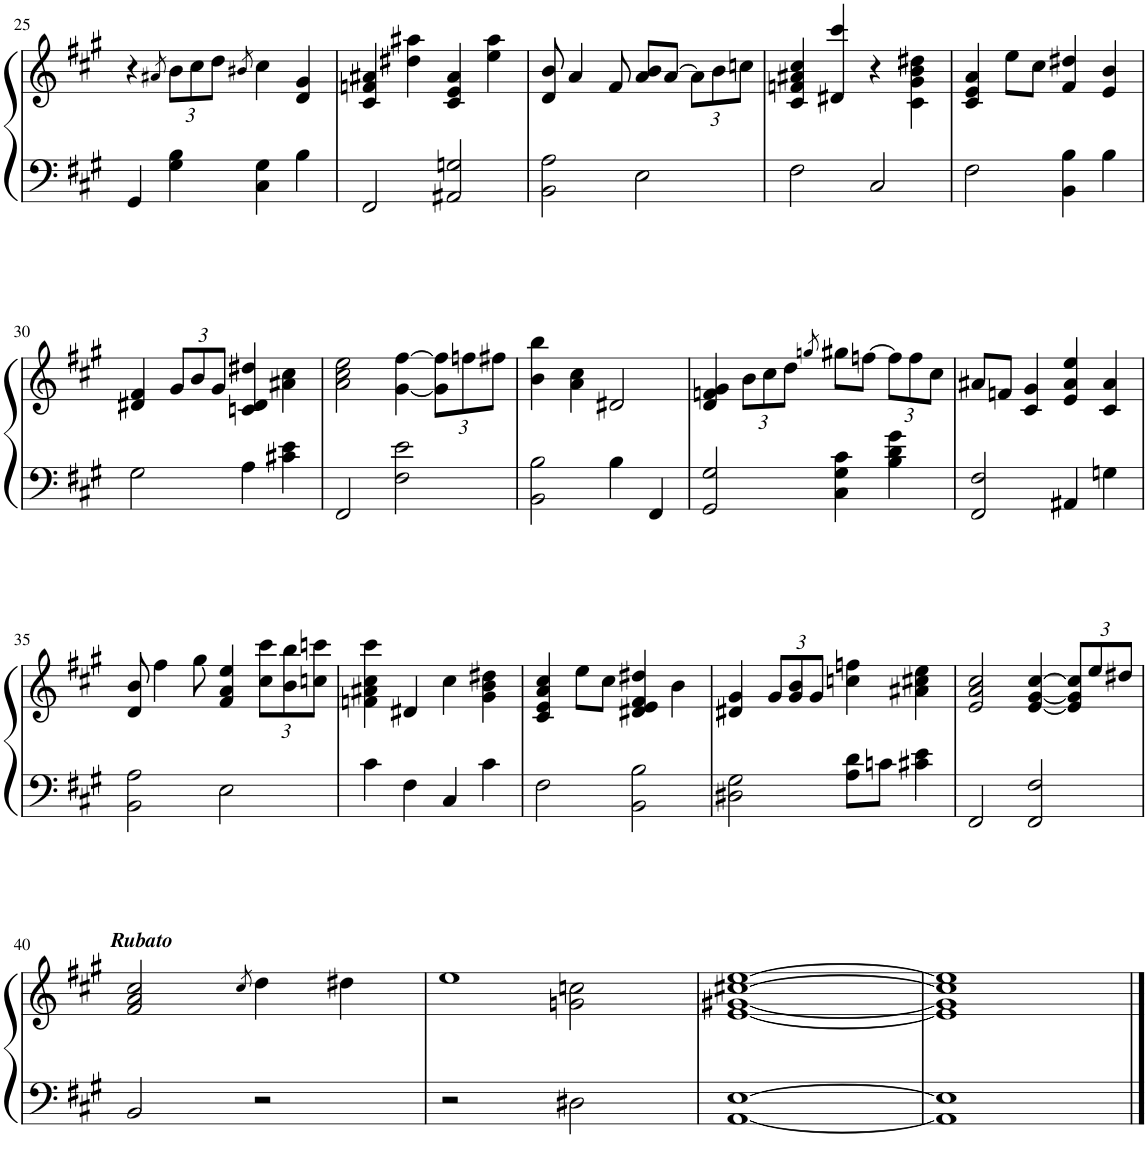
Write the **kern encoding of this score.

**kern	**kern
*part1	*part1
*staff2	*staff1
*I"Piano	*
*I'Pno	*
!!LO:PB:g=z
*clefF4	*clefG2
*k[f#c#g#]	*k[f#c#g#]
*M4/4	*M4/4
=25	=25
4GG#/	4r
.	8qa#X/
*	*Xbrackettup
4G#\ 4B\	12b\L
.	12cc#\
.	12dd\J
.	8qb#X/
4C#\ 4G#\	4cc#\
4B\	4d/ 4g#/
=26	=26
2FF#/	4c#/ 4fn/ 4a#X/
.	4dd#X\ 4aa#X\
2AA#X/ 2Gn/	4c#/ 4e/ 4a#/
.	4ee\ 4aa#\
=27	=27
2BB\ 2A\	8d/ 8b/
.	4a/
.	8f#/
2E\	8a/ 8b/L
.	[8a/J
.	12a\L]
.	12b\
.	12ccn\J
=28	=28
2F#\	4c#/ 4fn/ 4a#X/ 4cc#/
.	4d#X/ 4ccc#/
2C#/	4r
.	4c#\ 4g#\ 4b\ 4dd#X\
=29	=29
2F#\	4c#/ 4e/ 4a/
.	8ee\L
.	8cc#\J
4BB\ 4B\	4f#/ 4dd#X/
4B\	4e/ 4b/
!!LO:LB:g=z
=30	=30
2G#\	4d#X/ 4f#/
.	12g#/L
.	12b/
.	12g#/J
4A\	4cn/ 4d#/ 4dd#X/
4c#X\ 4e\	4a#X\ 4cc#\
=31	=31
2FF#/	2a\ 2cc#\ 2ee\
2F#\ 2e\	[4g#\ [4ff#\
.	12g#\] 12ff#\]L
.	12ffn\
.	12ff#X\J
=32	=32
2BB\ 2B\	4b\ 4bb\
.	4a\ 4cc#\
4B\	2d#X/
4FF#/	.
=33	=33
2GG#/ 2G#/	4d/ 4fn/ 4g#/
.	12b\L
.	12cc#\
.	12dd\J
.	8qggn/
4C#\ 4G#\ 4c#\	8gg#X\L
.	[8ffn\J
4B\ 4d\ 4g#\	12ff\L]
.	12ff\
.	12cc#\J
=34	=34
2FF#/ 2F#/	8a#X/L
.	8fn/J
.	4c#/ 4g#/
4AA#X/	4e/ 4a#/ 4ee/
4Gn\	4c#/ 4a#/
!!LO:LB:g=z
=35	=35
2BB\ 2A\	8d/ 8b/
.	4ff#\
.	8gg#\
2E\	4f#/ 4a/ 4ee/
.	12cc#\ 12ccc#\L
.	12b\ 12bb\
.	12ccn\ 12cccn\J
=36	=36
4c#\	4fn\ 4a#X\ 4cc#\ 4ccc#\
4F#\	4d#X/
4C#/	4cc#\
4c#\	4g#\ 4b\ 4dd#X\
=37	=37
2F#\	4c#/ 4e/ 4a/ 4cc#/
.	8ee\L
.	8cc#\J
2BB\ 2B\	4d#X/ 4e/ 4f#/ 4dd#X/
.	4b\
=38	=38
2D#X\ 2G#\	4d#X/ 4g#/
.	12g#/L
.	12g#/ 12b/
.	12g#/J
8A\ 8d\L	4ccn\ 4ffn\
8cn\J	.
4c#X\ 4e\	4a#X\ 4cc#X\ 4ee\
=39	=39
2FF#/	2e/ 2a/ 2cc#/
2FF#/ 2F#/	[4e/ [4g#/ [4cc#/
.	12e/] 12g#/] 12cc#/]L
.	12ee/
.	12dd#X/J
!!LO:LB:g=z
=40	=40
!	!LO:TX:a:Bi:t=Rubato
2BB/	2f#/ 2a/ 2cc#/
.	8qcc#/
2r	4dd\
.	4dd#X\
=41	=41
*	*^
2r	1ee	2ryy
2D#X\	.	2gn\ 2ccn\
*	*v	*v
=42	=42
[1AA [1E	[1e [1g#X [1cc#X [1ee
=43	=43
1AA] 1E]	1e] 1g#] 1cc#] 1ee]
==	==
*-	*-
